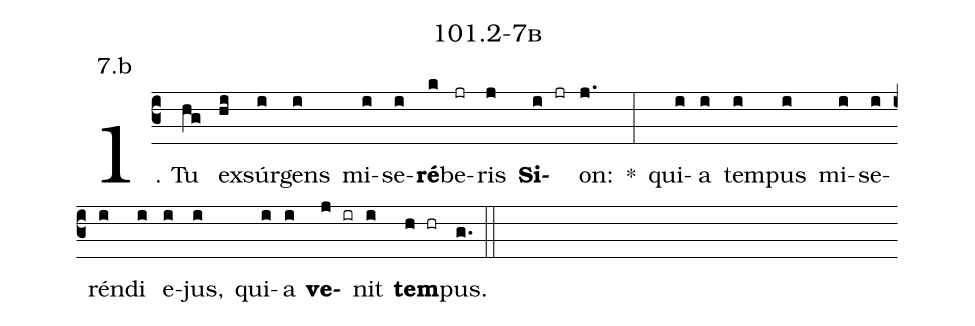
name: 101.2-7b;
annotation: 7.b;
%%
(c3)1. Tu(hg) ex(hi)súr(i)gens(i) mi(i)se(i)<b>ré</b>(k)be(jr)ris(j) <b>Si</b>(i jr)on:(j.) *(:) qui(i)a(i) tem(i)pus(i) mi(i)se(i)rén(i)di(i) e(i)jus,(i) qui(i)a(i) <b>ve</b>(j ir)nit(i) <b>tem</b>(h hr)pus.(g.) (::)


%E(i) u(i) o(j) u(i) a(h) e.(g.) (::)
